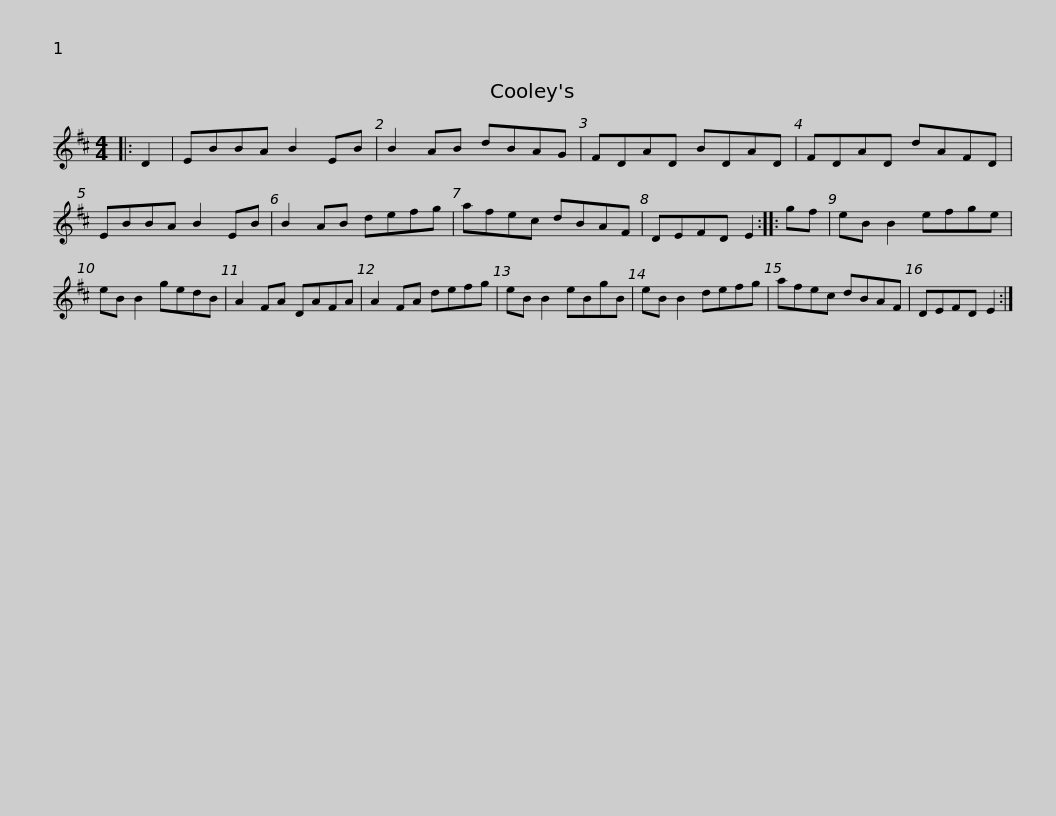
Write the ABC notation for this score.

X:1
L:1/8
M:4/4
I:linebreak $
K:D
V:1 treble
V:1
|: D2 | EBBA B2 EB | B2 AB dBAG | FDAD BDAD | FDAD dAFD | %5
 EBBA B2 EB |$ B2 AB defg | afec dBAF | DEFD E2 :: gf | %10
 eB B2 efge | eB B2 gedB | A2 FA DAFA |$ A2 FA defg | eB B2 eBgB | %15
 eB B2 defg | afec dBAF | DEFD E2 :| %18
